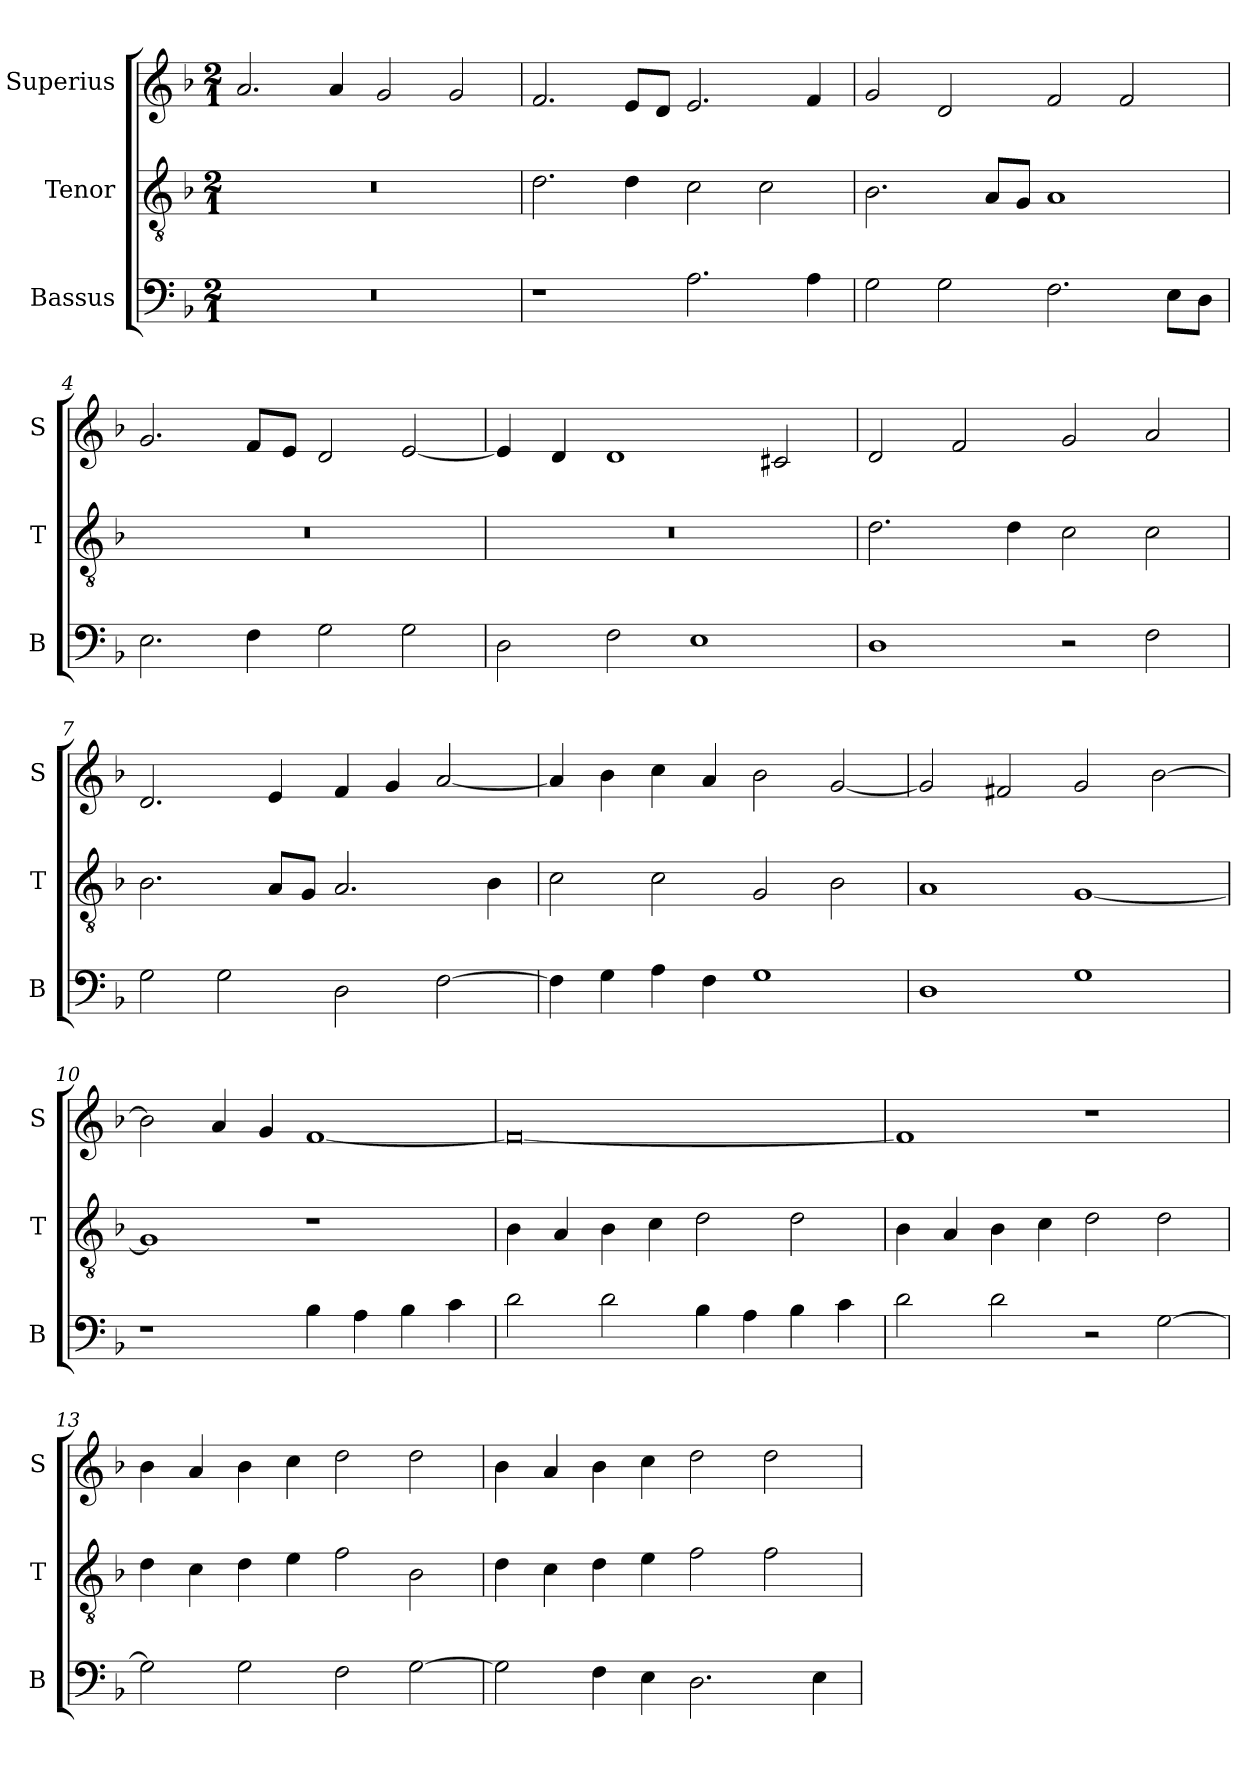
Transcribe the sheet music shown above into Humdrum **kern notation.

**kern	**kern	**kern
*part3	*part2	*part1
*staff3	*staff2	*staff1
*I"Bassus	*I"Tenor	*I"Superius
*I'B	*I'T	*I'S
*clefF4	*clefGv2	*clefG2
*k[b-]	*k[b-]	*k[b-]
*F:	*F:	*F:
*M2/1	*M2/1	*M2/1
=1	=1	=1
0r	0r	2.a
.	.	4a
.	.	2g
.	.	2g
=2	=2	=2
1r	2.d	2.f
.	4d	8eL
.	.	8dJ
2.A	2c	2.e
.	2c	.
4A	.	4f
=3	=3	=3
2G	2.B-	2g
2G	.	2d
.	8AL	.
.	8GJ	.
2.F	1A	2f
.	.	2f
8EL	.	.
8DJ	.	.
=4	=4	=4
2.E	0r	2.g
4F	.	8fL
.	.	8eJ
2G	.	2d
2G	.	[2e
=5	=5	=5
2D	0r	4e]
.	.	4d
2F	.	1d
1E	.	.
.	.	2c#X
=6	=6	=6
1D	2.d	2d
.	.	2f
.	4d	.
2r	2c	2g
2F	2c	2a
=7	=7	=7
2G	2.B-	2.d
2G	.	.
.	8AL	4e
.	8GJ	.
2D	2.A	4f
.	.	4g
[2F	.	[2a
.	4B-	.
=8	=8	=8
4F]	2c	4a]
4G	.	4b-
4A	2c	4cc
4F	.	4a
1G	2G	2b-
.	2B-	[2g
=9	=9	=9
1D	1A	2g]
.	.	2f#X
1G	[1G	2g
.	.	[2b-
=10	=10	=10
1r	1G]	2b-]
.	.	4a
.	.	4g
4B-	1r	[1f
4A	.	.
4B-	.	.
4c	.	.
=11	=11	=11
2d	4B-	0f_
.	4A	.
2d	4B-	.
.	4c	.
4B-	2d	.
4A	.	.
4B-	2d	.
4c	.	.
=12	=12	=12
2d	4B-	1f]
.	4A	.
2d	4B-	.
.	4c	.
2r	2d	1r
[2G	2d	.
=13	=13	=13
2G]	4d	4b-
.	4c	4a
2G	4d	4b-
.	4e	4cc
2F	2f	2dd
[2G	2B-	2dd
=14	=14	=14
2G]	4d	4b-
.	4c	4a
4F	4d	4b-
4E	4e	4cc
2.D	2f	2dd
.	2f	2dd
4E	.	.
=	=	=
*-	*-	*-
